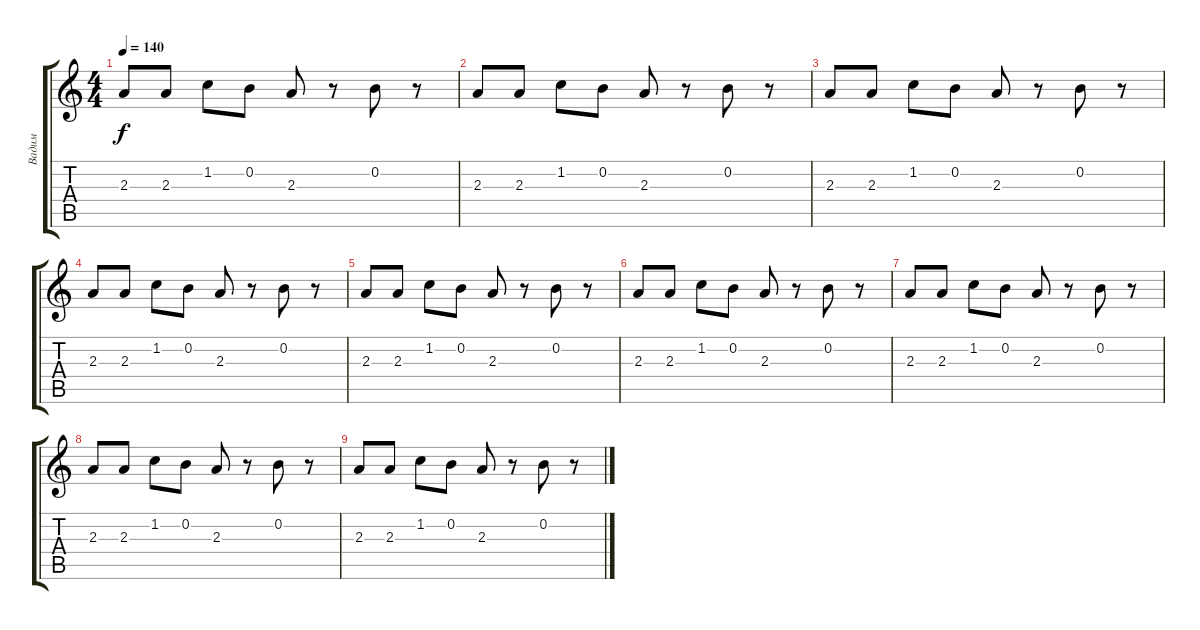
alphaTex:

\track ("Вадим" "Вадим") {instrument overdrivenguitar}
\staff {score tabs}
\tuning (E4 B3 G3 D3 A2 E2) {hide}
\ts (4 4)
\tempo 140
\clef g2
\ks c
2.3.8{dy f} 2.3.8 1.2.8 0.2.8 2.3.8 r.8 0.2.8 r.8 |
2.3.8 2.3.8 1.2.8 0.2.8 2.3.8 r.8 0.2.8 r.8 |
2.3.8 2.3.8 1.2.8 0.2.8 2.3.8 r.8 0.2.8 r.8 |
2.3.8 2.3.8 1.2.8 0.2.8 2.3.8 r.8 0.2.8 r.8 |
2.3.8 2.3.8 1.2.8 0.2.8 2.3.8 r.8 0.2.8 r.8 |
2.3.8 2.3.8 1.2.8 0.2.8 2.3.8 r.8 0.2.8 r.8 |
2.3.8 2.3.8 1.2.8 0.2.8 2.3.8 r.8 0.2.8 r.8 |
2.3.8 2.3.8 1.2.8 0.2.8 2.3.8 r.8 0.2.8 r.8 |
2.3.8 2.3.8 1.2.8 0.2.8 2.3.8 r.8 0.2.8 r.8
